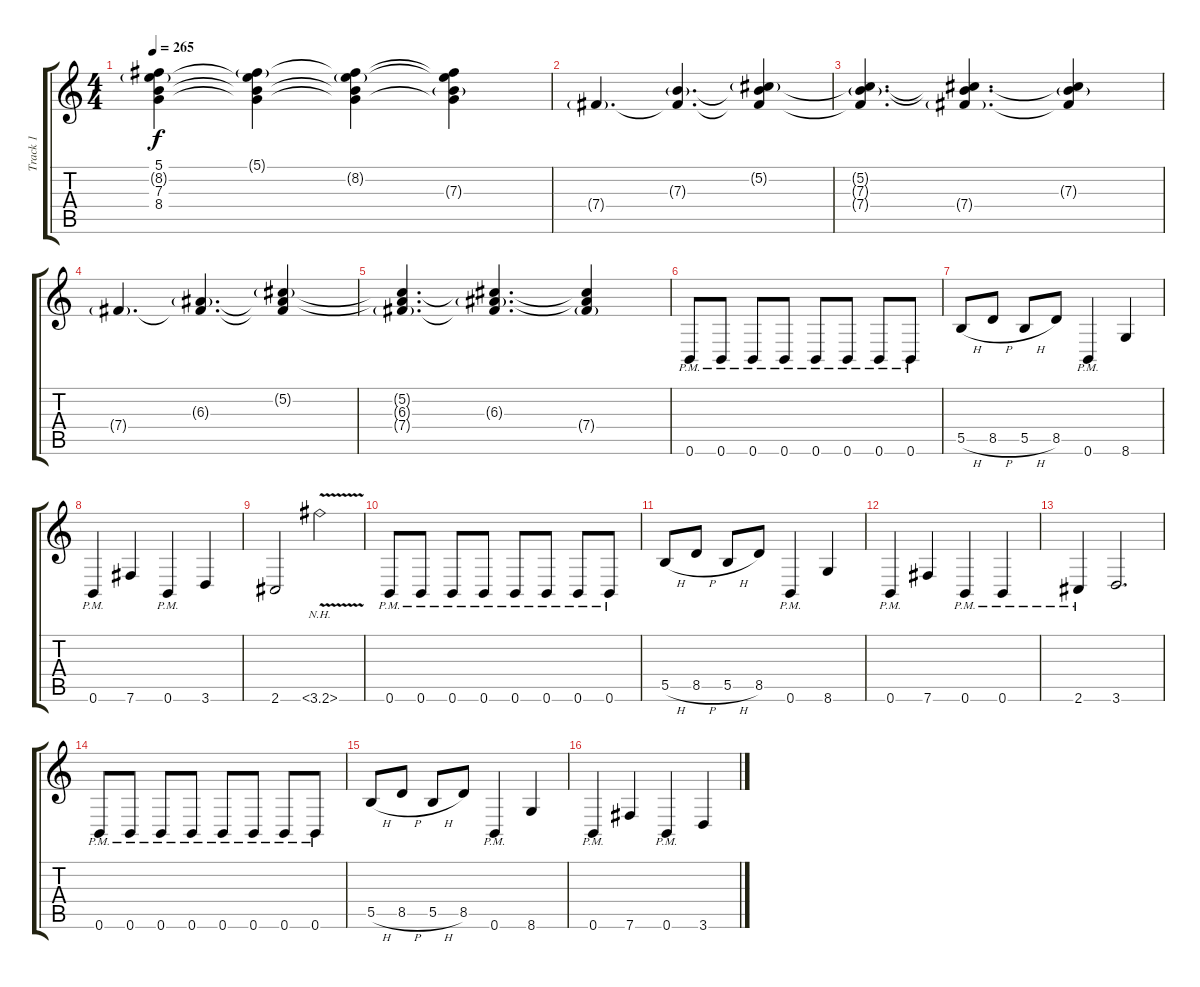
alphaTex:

\track ("Track 1" "Track 1") {instrument overdrivenguitar}
\staff {score tabs}
\tuning (Db4 Ab3 E3 B2 Gb2 B1) {hide}
\ts (4 4)
\tempo 265
\clef g2
\ks c
(5.1{t} 8.2{g} 7.3{t} 8.4{t}).4{dy f} (5.1{g} 8.2{t} 7.3{t} 8.4{t}).4 (5.1{t} 8.2{g} 7.3{t} 8.4{t}).4 (5.1{t} 8.2{t} 7.3{g} 8.4{t}).4 |
7.4{g}.4{d} (7.3{g} 7.4{t}).4{d} (5.2{g} 7.3{t} 7.4{t}).4 |
(5.2{t} 7.3{g} 7.4{t}).4{d} (5.2{t} 7.3{t} 7.4{g}).4{d} (5.2{t} 7.3{g} 7.4{t}).4 |
7.4{g}.4{d} (6.3{g} 7.4{t}).4{d} (5.2{g} 6.3{t} 7.4{t}).4 |
(5.2{t} 6.3{t} 7.4{g}).4{d} (5.2{t} 6.3{g} 7.4{t}).4{d} (5.2{t} 6.3{t} 7.4{g}).4 |
0.6{pm}.8 0.6{pm}.8 0.6{pm}.8 0.6{pm}.8 0.6{pm}.8 0.6{pm}.8 0.6{pm}.8 0.6{pm}.8 |
5.5{h}.8 8.5{h}.8 5.5{h}.8 8.5.8 0.6{pm}.4 8.6.4 |
0.6{pm}.4 7.6.4 0.6{pm}.4 3.6.4 |
2.6.2 3.6{nh v}.2 |
0.6{pm}.8 0.6{pm}.8 0.6{pm}.8 0.6{pm}.8 0.6{pm}.8 0.6{pm}.8 0.6{pm}.8 0.6{pm}.8 |
5.5{h}.8 8.5{h}.8 5.5{h}.8 8.5.8 0.6{pm}.4 8.6.4 |
0.6{pm}.4 7.6.4 0.6{pm}.4 0.6{pm}.4 |
2.6{pm}.4 3.6.2{d} |
0.6{pm}.8 0.6{pm}.8 0.6{pm}.8 0.6{pm}.8 0.6{pm}.8 0.6{pm}.8 0.6{pm}.8 0.6{pm}.8 |
5.5{h}.8 8.5{h}.8 5.5{h}.8 8.5.8 0.6{pm}.4 8.6.4 |
0.6{pm}.4 7.6.4 0.6{pm}.4 3.6.4
